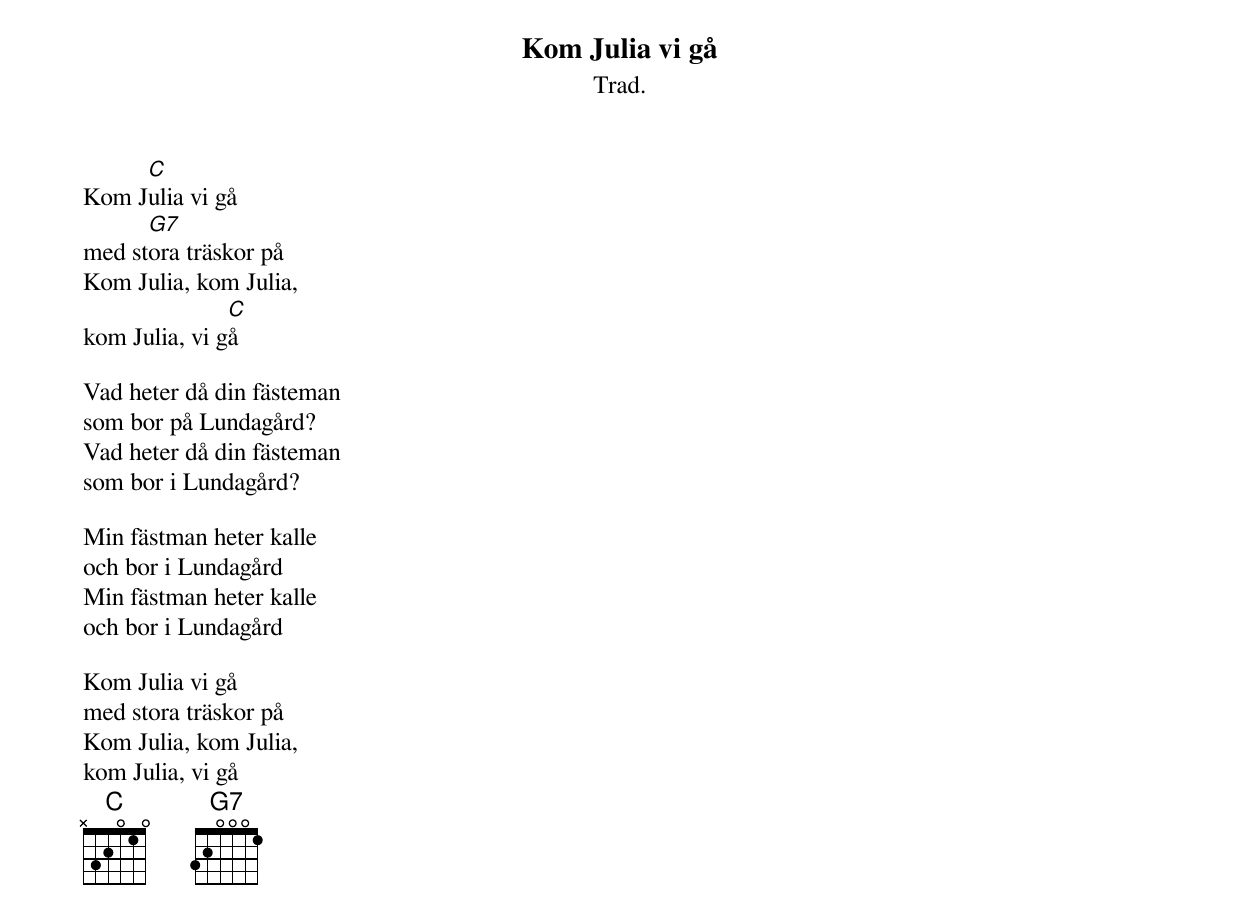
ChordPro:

{t:Kom Julia vi gå}
{st:Trad.}
Kom J[C]ulia vi gå
med st[G7]ora träskor på
Kom Julia, kom Julia,
kom Julia, vi g[C]å

Vad heter då din fästeman
som bor på Lundagård?
Vad heter då din fästeman
som bor i Lundagård?

Min fästman heter kalle
och bor i Lundagård
Min fästman heter kalle
och bor i Lundagård

Kom Julia vi gå
med stora träskor på
Kom Julia, kom Julia,
kom Julia, vi gå
